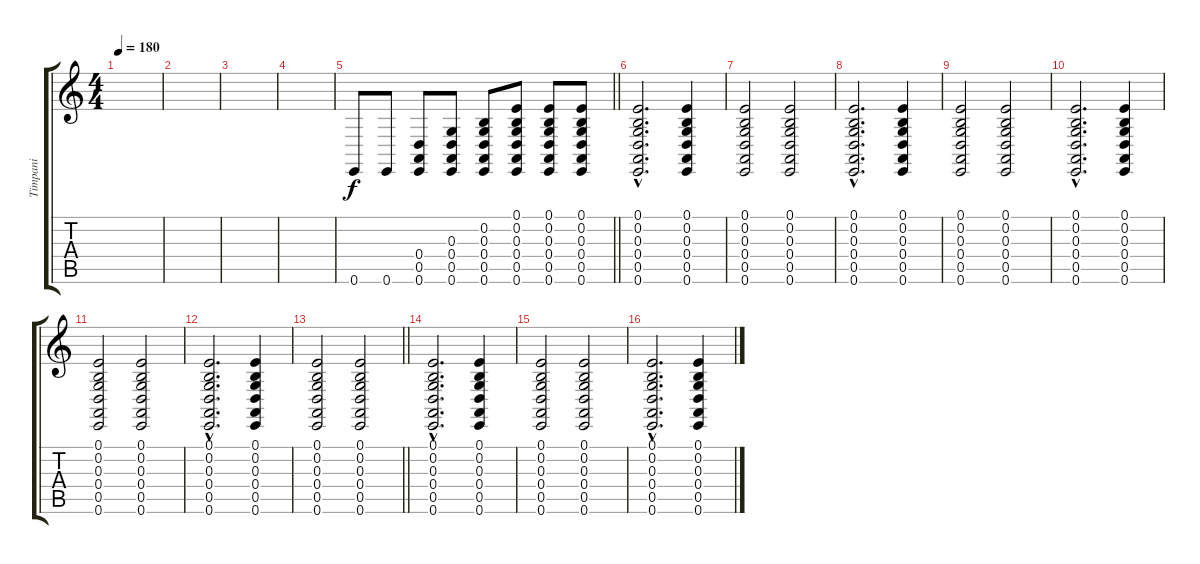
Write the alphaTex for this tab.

\track ("Timpani" "Timpani") {instrument taikodrum}
\staff {score tabs}
\tuning (E4 B3 G3 D3 A2 E2) {hide}
\ts (4 4)
\tempo 180
\clef g2
\ks c
|
|
|
|
\barLineRight lightlight
0.6.8 0.6.8 (0.4 0.5 0.6).8 (0.3 0.4 0.5 0.6).8 (0.2 0.3 0.4 0.5 0.6).8 (0.1 0.2 0.3 0.4 0.5 0.6).8 (0.1 0.2 0.3 0.4 0.5 0.6).8 (0.1 0.2 0.3 0.4 0.5 0.6).8 |
\section ("" "")
(0.1{hac} 0.2{hac} 0.3{hac} 0.4{hac} 0.5{hac} 0.6{hac}).2{d} (0.1 0.2 0.3 0.4 0.5 0.6).4 |
(0.1 0.2 0.3 0.4 0.5 0.6).2 (0.1 0.2 0.3 0.4 0.5 0.6).2 |
(0.1{hac} 0.2{hac} 0.3{hac} 0.4{hac} 0.5{hac} 0.6{hac}).2{d} (0.1 0.2 0.3 0.4 0.5 0.6).4 |
(0.1 0.2 0.3 0.4 0.5 0.6).2 (0.1 0.2 0.3 0.4 0.5 0.6).2 |
(0.1{hac} 0.2{hac} 0.3{hac} 0.4{hac} 0.5{hac} 0.6{hac}).2{d} (0.1 0.2 0.3 0.4 0.5 0.6).4 |
(0.1 0.2 0.3 0.4 0.5 0.6).2 (0.1 0.2 0.3 0.4 0.5 0.6).2 |
(0.1{hac} 0.2{hac} 0.3{hac} 0.4{hac} 0.5{hac} 0.6{hac}).2{d} (0.1 0.2 0.3 0.4 0.5 0.6).4 |
\barLineRight lightlight
(0.1 0.2 0.3 0.4 0.5 0.6).2 (0.1 0.2 0.3 0.4 0.5 0.6).2 |
(0.1{hac} 0.2{hac} 0.3{hac} 0.4{hac} 0.5{hac} 0.6{hac}).2{d} (0.1 0.2 0.3 0.4 0.5 0.6).4 |
(0.1 0.2 0.3 0.4 0.5 0.6).2 (0.1 0.2 0.3 0.4 0.5 0.6).2 |
(0.1{hac} 0.2{hac} 0.3{hac} 0.4{hac} 0.5{hac} 0.6{hac}).2{d} (0.1 0.2 0.3 0.4 0.5 0.6).4
